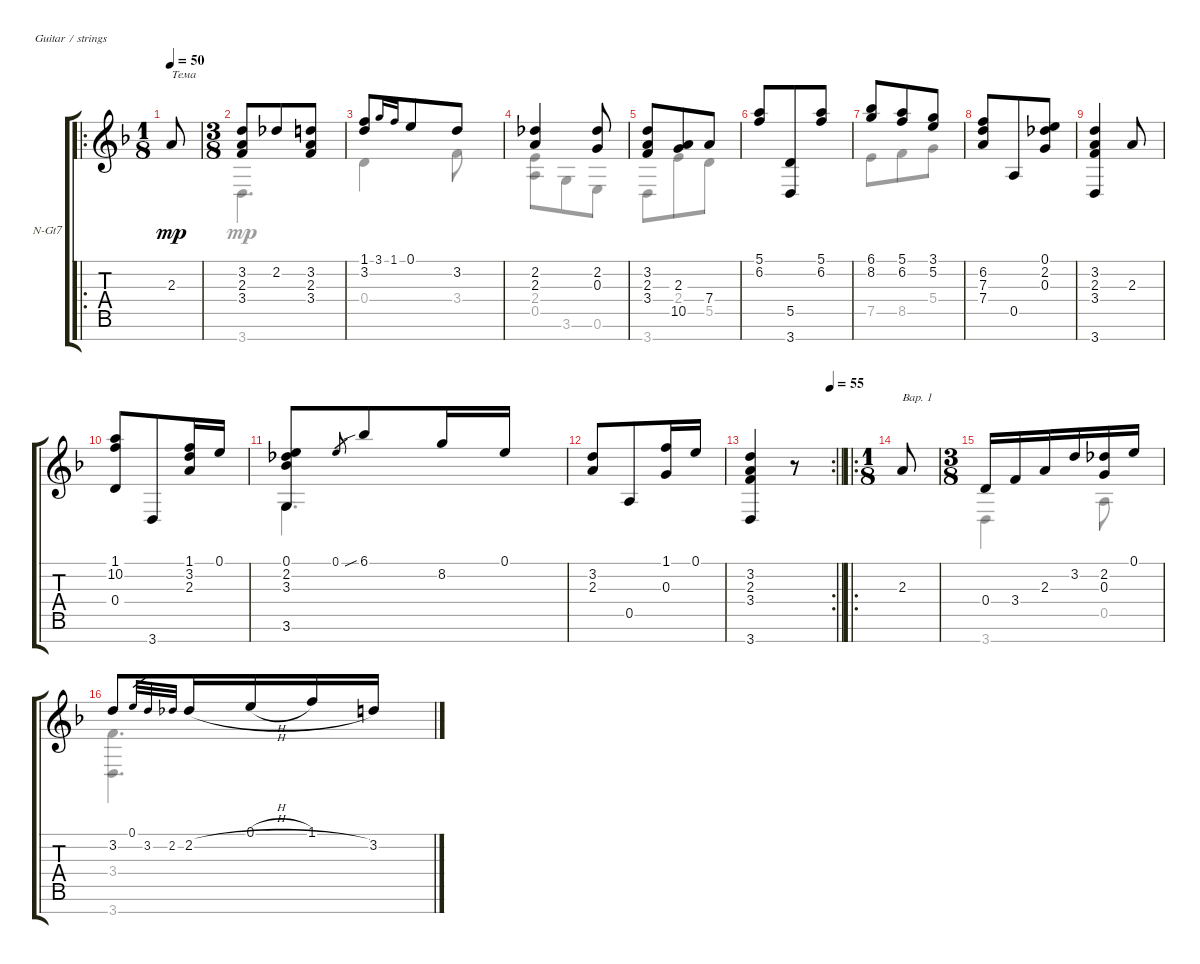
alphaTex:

\defaultSystemsLayout 4
\bracketExtendMode groupsimilarinstruments
\firstSystemTrackNameOrientation horizontal
\otherSystemsTrackNameOrientation horizontal
\track ("7-струнная гитара" "N-Gt7") {instrument acousticguitarnylon}
\staff {score tabs}
\tuning (E4 B3 G3 D3 A2 E2 B1)
\voice
\ro
\ts (1 8)
\tempo 50
\clef g2
\ks f
2.3.8{txt "Тема" dy mp instrument acousticguitarnylon} |
\ts (3 8)
(3.2 2.3 3.4).8 2.2.8 (3.4 2.3 3.2).8 |
(1.1 3.2).8 3.1.16{gr onbeat} 1.1.16{gr onbeat} 0.1.8 3.2.8 |
(2.2 2.3).4 (2.2 0.3).8 |
(3.4 2.3 3.2).8 (2.3 10.5).8 7.4.8 |
(6.2 5.1).8 (5.5 3.7).8 (6.2 5.1).8 |
(6.1 8.2).8 (6.2 5.1).8 (3.1 5.2).8 |
(6.2 7.3 7.4).8 0.5.8 (0.3 2.2 0.1).8 |
(3.2 2.3 3.4 3.7).4 2.3.8 |
(0.4 1.1 10.2).8 3.7.8 (2.3 3.2 1.1).16 0.1.16 |
(0.1 2.2 3.3 3.6).8 0.1.8{gr} 6.1{sib}.8 8.2.16 0.1.16 |
(2.3 3.2).8 0.5.8 (0.3 1.1).16 0.1.16 |
\rc 2
\tempo (55 0.99375)
\barLineRight lightlight
(3.2 2.3 3.4 3.7).4 r.8 |
\ro
\ts (1 8)
2.3.8{txt "Вар. 1"} |
\ts (3 8)
0.4.16 3.4.16 2.3.16 3.2.16 (2.2 0.3).16 0.1.16 |
3.2.8 0.1.32{gr} 3.2.32{gr} 2.2.32{gr} 2.2{h}.16 0.1{h}.16 1.1{h}.16 3.2.16
\voice
\clef g2
\ottava regular
\simile none
\ks f
|
3.7.4{d} |
0.4.4 3.4.8 |
(2.4 0.5).8 3.6.8 0.6.8 |
3.7.8 2.4.8 5.5.8 |
|
7.5.8 8.5.8 5.4.8 |
|
|
|
3.6.4{d} |
|
\barLineRight lightlight
|
|
3.7.4 0.5.8 |
(3.7 3.4).4{d}
